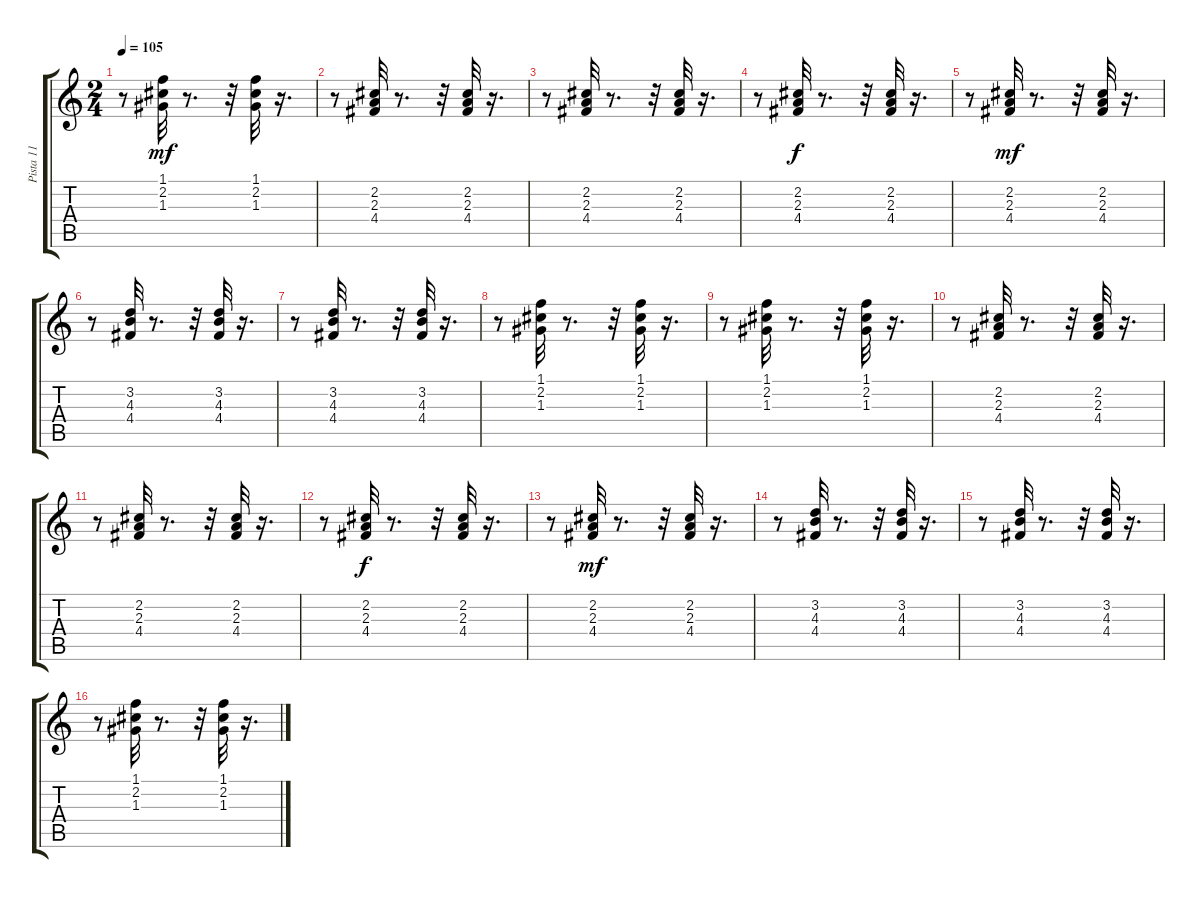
\track ("Pista 11" "Pista 11") {instrument acousticguitarsteel}
\staff {score tabs}
\tuning (E4 B3 G3 D3 A2 E2) {hide}
\ts (2 4)
\tempo 105
\clef g2
\ks c
r.8{dy mf} (1.1 2.2 1.3).32 r.8{d} r.32 (1.1 2.2 1.3).32 r.16{d} |
r.8 (2.2 2.3 4.4).32 r.8{d} r.32 (2.2 2.3 4.4).32 r.16{d} |
r.8 (2.2 2.3 4.4).32 r.8{d} r.32 (2.2 2.3 4.4).32 r.16{d} |
r.8 (2.2 2.3 4.4).32{dy f} r.8{d} r.32 (2.2 2.3 4.4).32 r.16{d} |
r.8 (2.2 2.3 4.4).32{dy mf} r.8{d} r.32 (2.2 2.3 4.4).32 r.16{d} |
r.8 (3.2 4.3 4.4).32 r.8{d} r.32 (3.2 4.3 4.4).32 r.16{d} |
r.8 (3.2 4.3 4.4).32 r.8{d} r.32 (3.2 4.3 4.4).32 r.16{d} |
r.8 (1.1 2.2 1.3).32 r.8{d} r.32 (1.1 2.2 1.3).32 r.16{d} |
r.8 (1.1 2.2 1.3).32 r.8{d} r.32 (1.1 2.2 1.3).32 r.16{d} |
r.8 (2.2 2.3 4.4).32 r.8{d} r.32 (2.2 2.3 4.4).32 r.16{d} |
r.8 (2.2 2.3 4.4).32 r.8{d} r.32 (2.2 2.3 4.4).32 r.16{d} |
r.8 (2.2 2.3 4.4).32{dy f} r.8{d} r.32 (2.2 2.3 4.4).32 r.16{d} |
r.8 (2.2 2.3 4.4).32{dy mf} r.8{d} r.32 (2.2 2.3 4.4).32 r.16{d} |
r.8 (3.2 4.3 4.4).32 r.8{d} r.32 (3.2 4.3 4.4).32 r.16{d} |
r.8 (3.2 4.3 4.4).32 r.8{d} r.32 (3.2 4.3 4.4).32 r.16{d} |
r.8 (1.1 2.2 1.3).32 r.8{d} r.32 (1.1 2.2 1.3).32 r.16{d}
